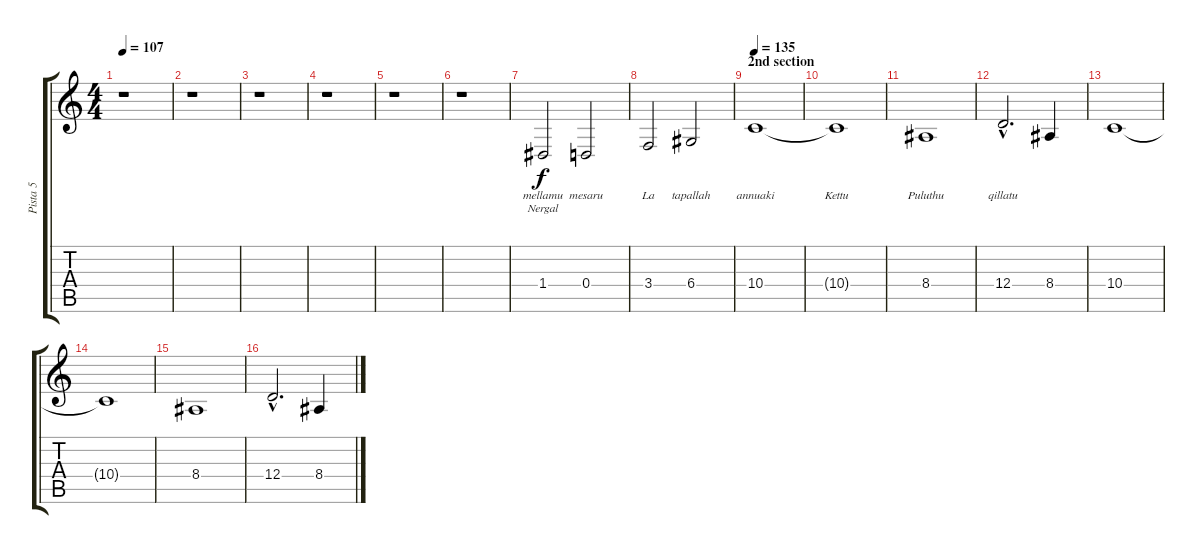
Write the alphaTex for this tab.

\track ("Pista 5" "Pista 5") {instrument sitar}
\staff {score tabs}
\tuning (E4 B3 G3 D3 A2 E2) {hide}
\ts (4 4)
\tempo 107
\clef g2
\ks c
r.1{dy f} |
r.1 |
r.1 |
r.1 |
r.1 |
r.1 |
1.4.2{lyrics (0 "mellamu") lyrics (1 "Nergal") lyrics (2 "") lyrics (3 "") lyrics (4 "") volume 11 instrument sopranosax} 0.4.2{lyrics (0 "mesaru") lyrics (1 "") lyrics (2 "") lyrics (3 "") lyrics (4 "")} |
3.4.2{lyrics (0 "La") lyrics (1 "") lyrics (2 "") lyrics (3 "") lyrics (4 "")} 6.4.2{lyrics (0 "tapallah") lyrics (1 "") lyrics (2 "") lyrics (3 "") lyrics (4 "")} |
\section ("" "2nd section")
\tempo 135
10.4.1{lyrics (0 "annuaki") lyrics (1 "") lyrics (2 "") lyrics (3 "") lyrics (4 "") volume 9 instrument sopranosax} |
10.4{t}.1{lyrics (0 "Kettu") lyrics (1 "") lyrics (2 "") lyrics (3 "") lyrics (4 "")} |
8.4.1{lyrics (0 "Puluthu") lyrics (1 "") lyrics (2 "") lyrics (3 "") lyrics (4 "")} |
12.4{hac}.2{d lyrics (0 "qillatu") lyrics (1 "") lyrics (2 "") lyrics (3 "") lyrics (4 "")} 8.4.4 |
10.4.1 |
10.4{t}.1 |
8.4.1 |
12.4{hac}.2{d} 8.4.4
